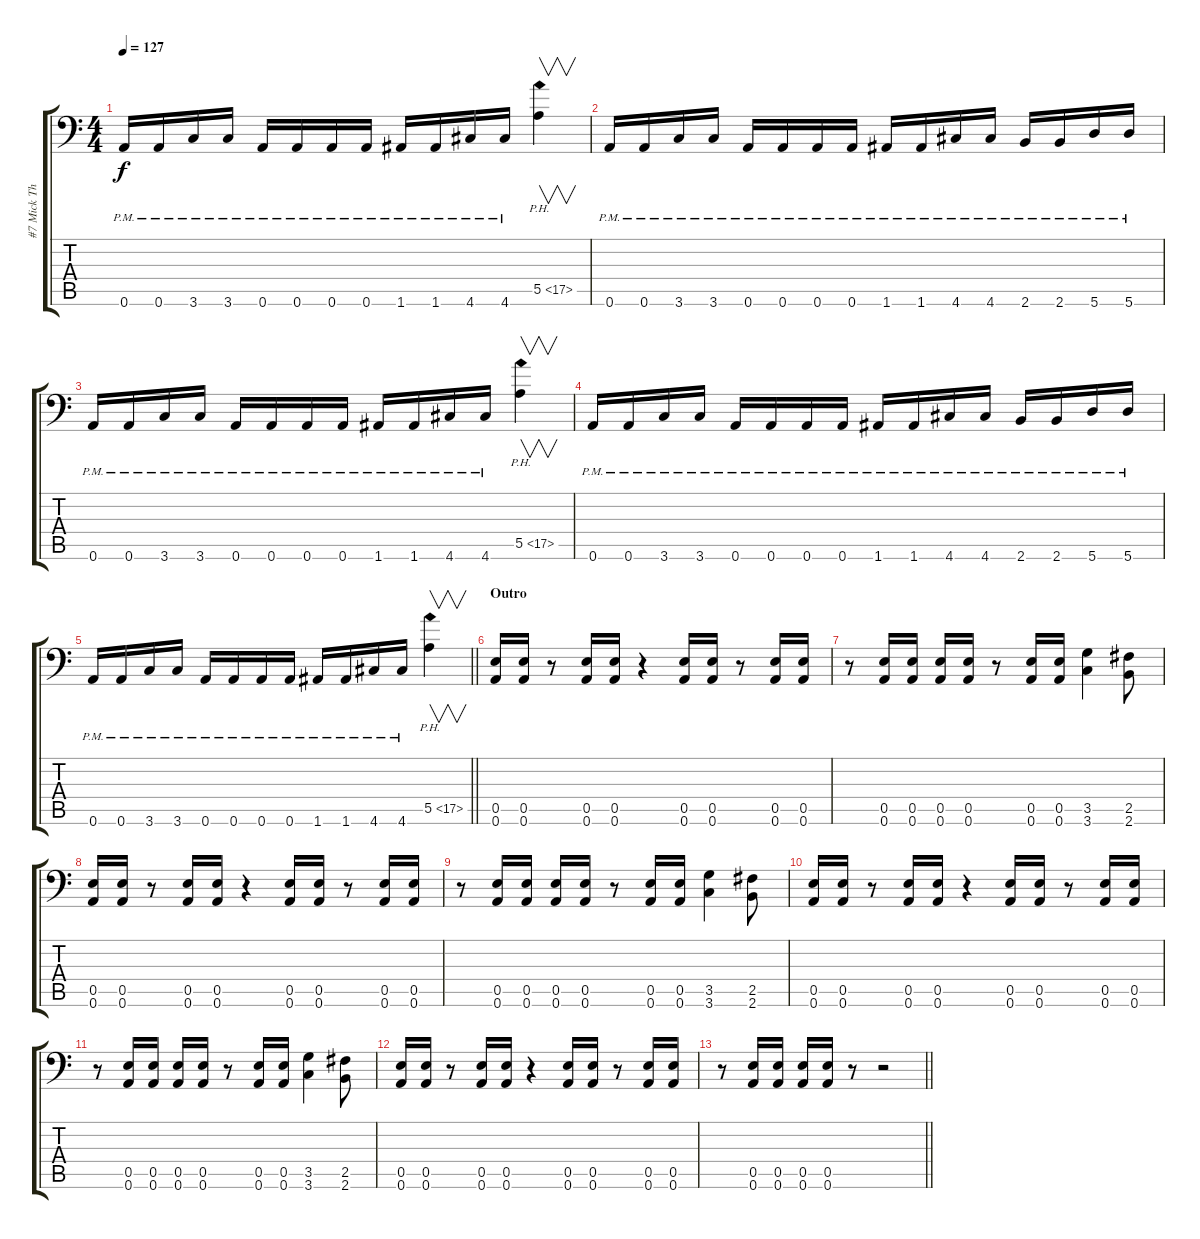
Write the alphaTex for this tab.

\track ("#7 Mick Thomson" "#7 Mick Th") {instrument distortionguitar}
\staff {score tabs}
\tuning (B3 Gb3 D3 A2 E2 A1) {hide}
\ts (4 4)
\tempo 127
\clef f4
\ks c
0.6{pm}.16{dy f} 0.6{pm}.16 3.6{pm}.16 3.6{pm}.16 0.6{pm}.16 0.6{pm}.16 0.6{pm}.16 0.6{pm}.16 1.6{pm}.16 1.6{pm}.16 4.6{pm}.16 4.6{pm}.16 5.5{ph 12}.4{v} |
0.6{pm}.16 0.6{pm}.16 3.6{pm}.16 3.6{pm}.16 0.6{pm}.16 0.6{pm}.16 0.6{pm}.16 0.6{pm}.16 1.6{pm}.16 1.6{pm}.16 4.6{pm}.16 4.6{pm}.16 2.6{pm}.16 2.6{pm}.16 5.6{pm}.16 5.6{pm}.16 |
0.6{pm}.16 0.6{pm}.16 3.6{pm}.16 3.6{pm}.16 0.6{pm}.16 0.6{pm}.16 0.6{pm}.16 0.6{pm}.16 1.6{pm}.16 1.6{pm}.16 4.6{pm}.16 4.6{pm}.16 5.5{ph 12}.4{v} |
0.6{pm}.16 0.6{pm}.16 3.6{pm}.16 3.6{pm}.16 0.6{pm}.16 0.6{pm}.16 0.6{pm}.16 0.6{pm}.16 1.6{pm}.16 1.6{pm}.16 4.6{pm}.16 4.6{pm}.16 2.6{pm}.16 2.6{pm}.16 5.6{pm}.16 5.6{pm}.16 |
\barLineRight lightlight
0.6{pm}.16 0.6{pm}.16 3.6{pm}.16 3.6{pm}.16 0.6{pm}.16 0.6{pm}.16 0.6{pm}.16 0.6{pm}.16 1.6{pm}.16 1.6{pm}.16 4.6{pm}.16 4.6{pm}.16 5.5{ph 12}.4{v} |
\section ("" "Outro")
(0.5 0.6).16 (0.5 0.6).16 r.8 (0.5 0.6).16 (0.5 0.6).16 r.4 (0.5 0.6).16 (0.5 0.6).16 r.8 (0.5 0.6).16 (0.5 0.6).16 |
r.8 (0.5 0.6).16 (0.5 0.6).16 (0.5 0.6).16 (0.5 0.6).16 r.8 (0.5 0.6).16 (0.5 0.6).16 (3.5 3.6).4 (2.5 2.6).8 |
(0.5 0.6).16 (0.5 0.6).16 r.8 (0.5 0.6).16 (0.5 0.6).16 r.4 (0.5 0.6).16 (0.5 0.6).16 r.8 (0.5 0.6).16 (0.5 0.6).16 |
r.8 (0.5 0.6).16 (0.5 0.6).16 (0.5 0.6).16 (0.5 0.6).16 r.8 (0.5 0.6).16 (0.5 0.6).16 (3.5 3.6).4 (2.5 2.6).8 |
(0.5 0.6).16 (0.5 0.6).16 r.8 (0.5 0.6).16 (0.5 0.6).16 r.4 (0.5 0.6).16 (0.5 0.6).16 r.8 (0.5 0.6).16 (0.5 0.6).16 |
r.8 (0.5 0.6).16 (0.5 0.6).16 (0.5 0.6).16 (0.5 0.6).16 r.8 (0.5 0.6).16 (0.5 0.6).16 (3.5 3.6).4 (2.5 2.6).8 |
(0.5 0.6).16 (0.5 0.6).16 r.8 (0.5 0.6).16 (0.5 0.6).16 r.4 (0.5 0.6).16 (0.5 0.6).16 r.8 (0.5 0.6).16 (0.5 0.6).16 |
\barLineRight lightlight
r.8 (0.5 0.6).16 (0.5 0.6).16 (0.5 0.6).16 (0.5 0.6).16 r.8 r.2
